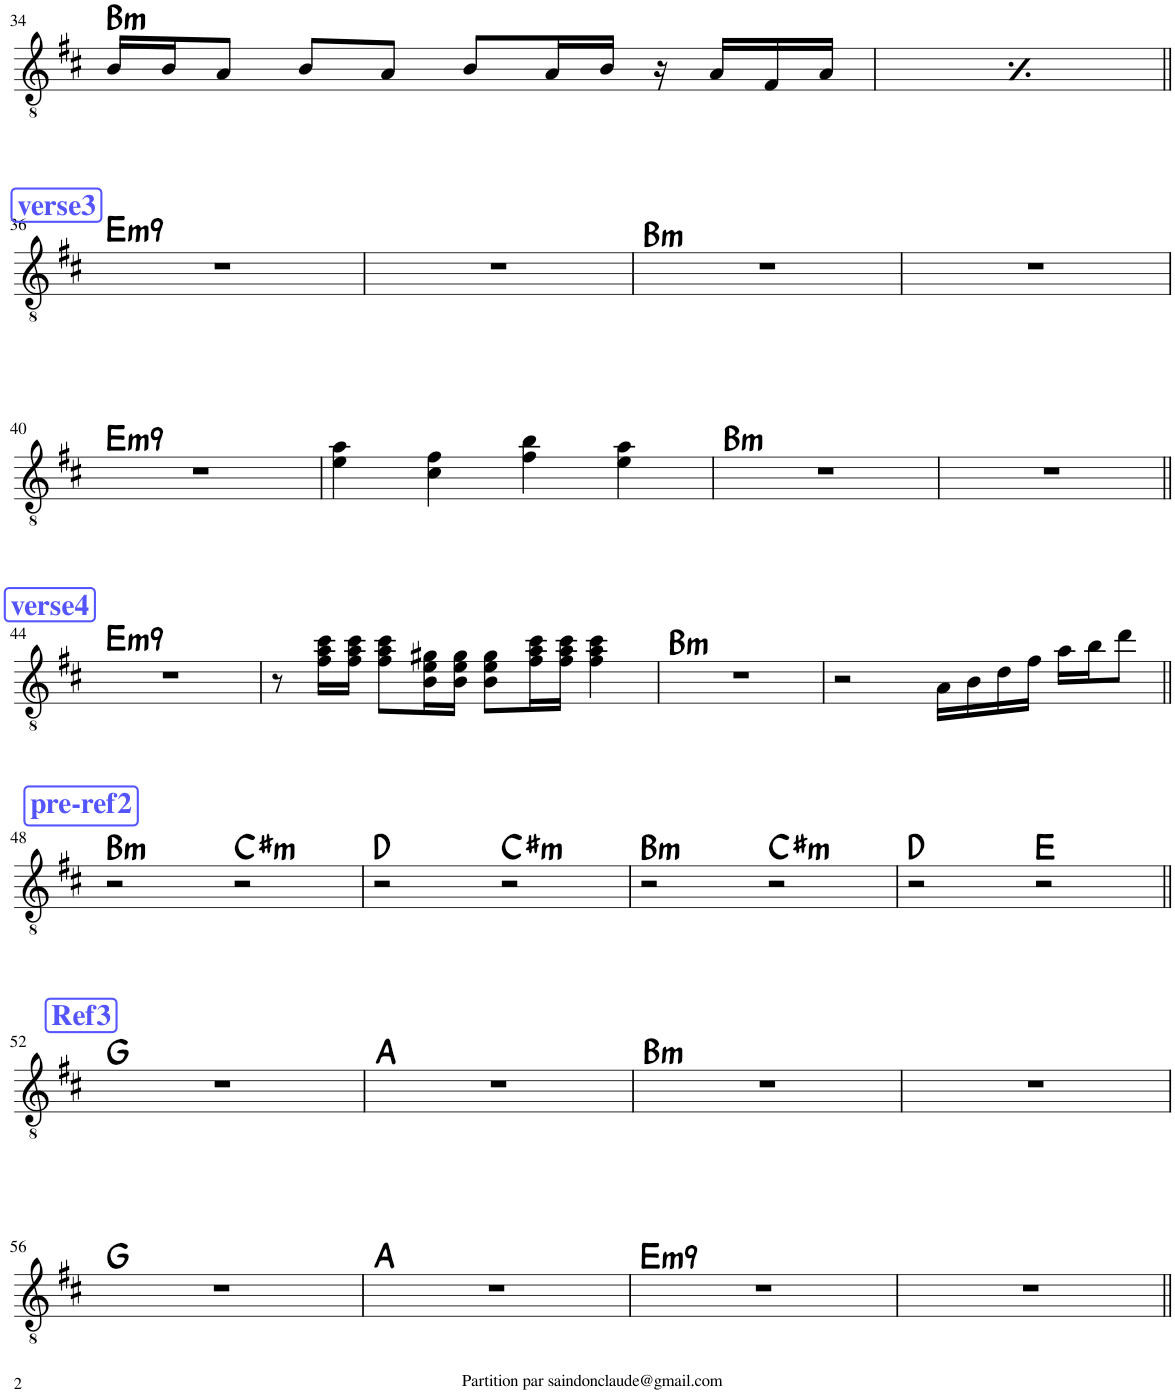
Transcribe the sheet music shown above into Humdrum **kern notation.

**kern	**harte
*part1	*part1
*staff1	*
*I"Classical Guitar	*
*I'Guit.	*
!!LO:PB:g=z
*clefGv2	*
*k[f#c#]	*
*M4/4	*
=34	=34
!	!LO:H:kt=m
16B/LL	B:min
16B/J	.
8A/J	.
8B/L	.
8A/J	.
8B/L	.
16A/L	.
16B/JJ	.
16r	.
16A/LL	.
16F#/	.
16A/JJ	.
=35	=35
!	!LO:H:kt=m
16B/LL	B:min
16B/J	.
8A/J	.
8B/L	.
8A/J	.
8B/L	.
16A/L	.
16B/JJ	.
16r	.
16A/LL	.
16F#/	.
16A/JJ	.
!!LO:LB:g=z
!!LO:REH:place=s1:a:B:cj:color=#5555FF:fs=14:t=verse3
=36||	=36||
!	!LO:H:kt=m9
1r	E:min9
=37	=37
1r	.
=38	=38
!	!LO:H:kt=m
1r	B:min
=39	=39
1r	.
!!LO:LB:g=z
=40	=40
!	!LO:H:kt=m9
1r	E:min9
=41	=41
4e\ 4a\	.
4c#\ 4f#\	.
4f#\ 4b\	.
4e\ 4a\	.
=42	=42
!	!LO:H:kt=m
1r	B:min
=43	=43
1r	.
!!LO:LB:g=z
!!LO:REH:place=s1:a:B:cj:color=#5555FF:fs=14:t=verse4
=44||	=44||
!	!LO:H:kt=m9
1r	E:min9
=45	=45
8r	.
16f#\ 16a\ 16cc#\LL	.
16f#\ 16a\ 16cc#\JJ	.
8f#\ 8a\ 8cc#\L	.
16B\ 16e\ 16g#X\L	.
16B\ 16e\ 16g#\JJ	.
8B\ 8e\ 8g#\L	.
16f#\ 16a\ 16cc#\L	.
16f#\ 16a\ 16cc#\JJ	.
4f#\ 4a\ 4cc#\	.
=46	=46
!	!LO:H:kt=m
1r	B:min
=47	=47
2r	.
16A\LL	.
16B\	.
16d\	.
16f#\JJ	.
16a\LL	.
16b\J	.
8dd\J	.
!!LO:LB:g=z
!!LO:REH:place=s1:a:B:cj:color=#5555FF:fs=14:t=pre-ref2
=48||	=48||
!	!LO:H:kt=m
2r	B:min
!	!LO:H:kt=m
2r	C#:min
=49	=49
2r	D:maj
!	!LO:H:kt=m
2r	C#:min
=50	=50
!	!LO:H:kt=m
2r	B:min
!	!LO:H:kt=m
2r	C#:min
=51	=51
2r	D:maj
2r	E:maj
!!LO:LB:g=z
!!LO:REH:place=s1:a:B:cj:color=#5555FF:fs=14:t=Ref3
=52||	=52||
1r	G:maj
=53	=53
1r	A:maj
=54	=54
!	!LO:H:kt=m
1r	B:min
=55	=55
1r	.
!!LO:LB:g=z
=56	=56
1r	G:maj
=57	=57
1r	A:maj
=58	=58
!	!LO:H:kt=m9
1r	E:min9
=59	=59
1r	.
=||	=||
*-	*-
